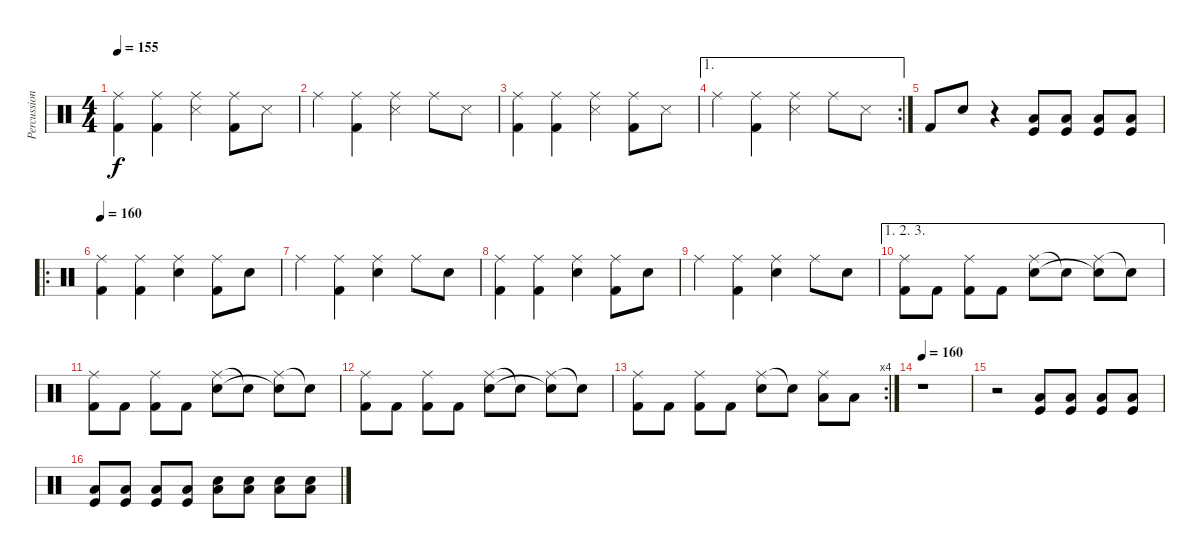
\track ("Percussions" "Percussion") {instrument percussion}
\staff {score}
\articulation defaults
\ts (4 4)
\tempo 155
\clef neutral
\ks c
("Ride (middle)" "Kick (hit) 2").4{dy f} ("Ride (middle)" "Kick (hit) 2").4 ("Ride (middle)" "Metronome (hit)").4 ("Ride (middle)" "Kick (hit) 2").8 "Metronome (hit)".8 |
"Ride (middle)".4 ("Ride (middle)" "Kick (hit) 2").4 ("Ride (middle)" "Metronome (hit)").4 "Ride (middle)".8 "Metronome (hit)".8 |
("Ride (middle)" "Kick (hit) 2").4 ("Ride (middle)" "Kick (hit) 2").4 ("Ride (middle)" "Metronome (hit)").4 ("Ride (middle)" "Kick (hit) 2").8 "Metronome (hit)".8 |
\ae 1
\rc 2 "Ride (middle)".4
("Ride (middle)" "Kick (hit) 2").4 ("Ride (middle)" "Metronome (hit)").4 "Ride (middle)".8 "Metronome (hit)".8 |
"Kick (hit) 2".8 "Electric Snare (hit)".8 r.4 ("Kick (hit)" "Low Tom (hit)").8 ("Kick (hit)" "Low Tom (hit)").8 ("Kick (hit)" "Low Tom (hit)").8 ("Kick (hit)" "Low Tom (hit)").8 |
\ro
\tempo 160
("Ride (middle)" "Kick (hit) 2").4 ("Ride (middle)" "Kick (hit) 2").4 ("Ride (middle)" "Electric Snare (hit)").4 ("Ride (middle)" "Kick (hit) 2").8 "Electric Snare (hit)".8 |
"Ride (middle)".4 ("Ride (middle)" "Kick (hit) 2").4 ("Ride (middle)" "Electric Snare (hit)").4 "Ride (middle)".8 "Electric Snare (hit)".8 |
("Ride (middle)" "Kick (hit) 2").4 ("Ride (middle)" "Kick (hit) 2").4 ("Ride (middle)" "Electric Snare (hit)").4 ("Ride (middle)" "Kick (hit) 2").8 "Electric Snare (hit)".8 |
"Ride (middle)".4 ("Ride (middle)" "Kick (hit) 2").4 ("Ride (middle)" "Electric Snare (hit)").4 "Ride (middle)".8 "Electric Snare (hit)".8 |
\ae (1 2 3)
("Ride (middle)" "Kick (hit) 2").8 "Kick (hit) 2".8 ("Ride (middle)" "Kick (hit) 2").8 "Kick (hit) 2".8 ("Ride (middle)" "Electric Snare (hit)").8 "Snare (hit)"{t}.8 ("Ride (middle)" "Snare (hit)"{t}).8 "Snare (hit)"{t}.8 |
("Ride (middle)" "Kick (hit) 2").8 "Kick (hit) 2".8 ("Ride (middle)" "Kick (hit) 2").8 "Kick (hit) 2".8 ("Ride (middle)" "Electric Snare (hit)").8 "Snare (hit)"{t}.8 ("Ride (middle)" "Snare (hit)"{t}).8 "Snare (hit)"{t}.8 |
("Ride (middle)" "Kick (hit) 2").8 "Kick (hit) 2".8 ("Ride (middle)" "Kick (hit) 2").8 "Kick (hit) 2".8 ("Ride (middle)" "Electric Snare (hit)").8 "Snare (hit)"{t}.8 ("Ride (middle)" "Snare (hit)"{t}).8 "Snare (hit)"{t}.8 |
\rc 4
("Ride (middle)" "Kick (hit) 2").8 "Kick (hit) 2".8 ("Ride (middle)" "Kick (hit) 2").8 "Kick (hit) 2".8 ("Ride (middle)" "Electric Snare (hit)").8 "Snare (hit)"{t}.8 ("Ride (middle)" "Low Tom (hit)").8 "Low Tom (hit)".8 |
\tempo 160
r.1 |
r.2 ("Kick (hit)" "Low Tom (hit)").8 ("Kick (hit)" "Low Tom (hit)").8 ("Kick (hit)" "Low Tom (hit)").8 ("Kick (hit)" "Low Tom (hit)").8 |
("Kick (hit)" "Low Tom (hit)").8 ("Kick (hit)" "Low Tom (hit)").8 ("Kick (hit)" "Low Tom (hit)").8 ("Kick (hit)" "Low Tom (hit)").8 ("Electric Snare (hit)" "Low Tom (hit)").8 ("Electric Snare (hit)" "Low Tom (hit)").8 ("Electric Snare (hit)" "Low Tom (hit)").8 ("Electric Snare (hit)" "Low Tom (hit)").8
